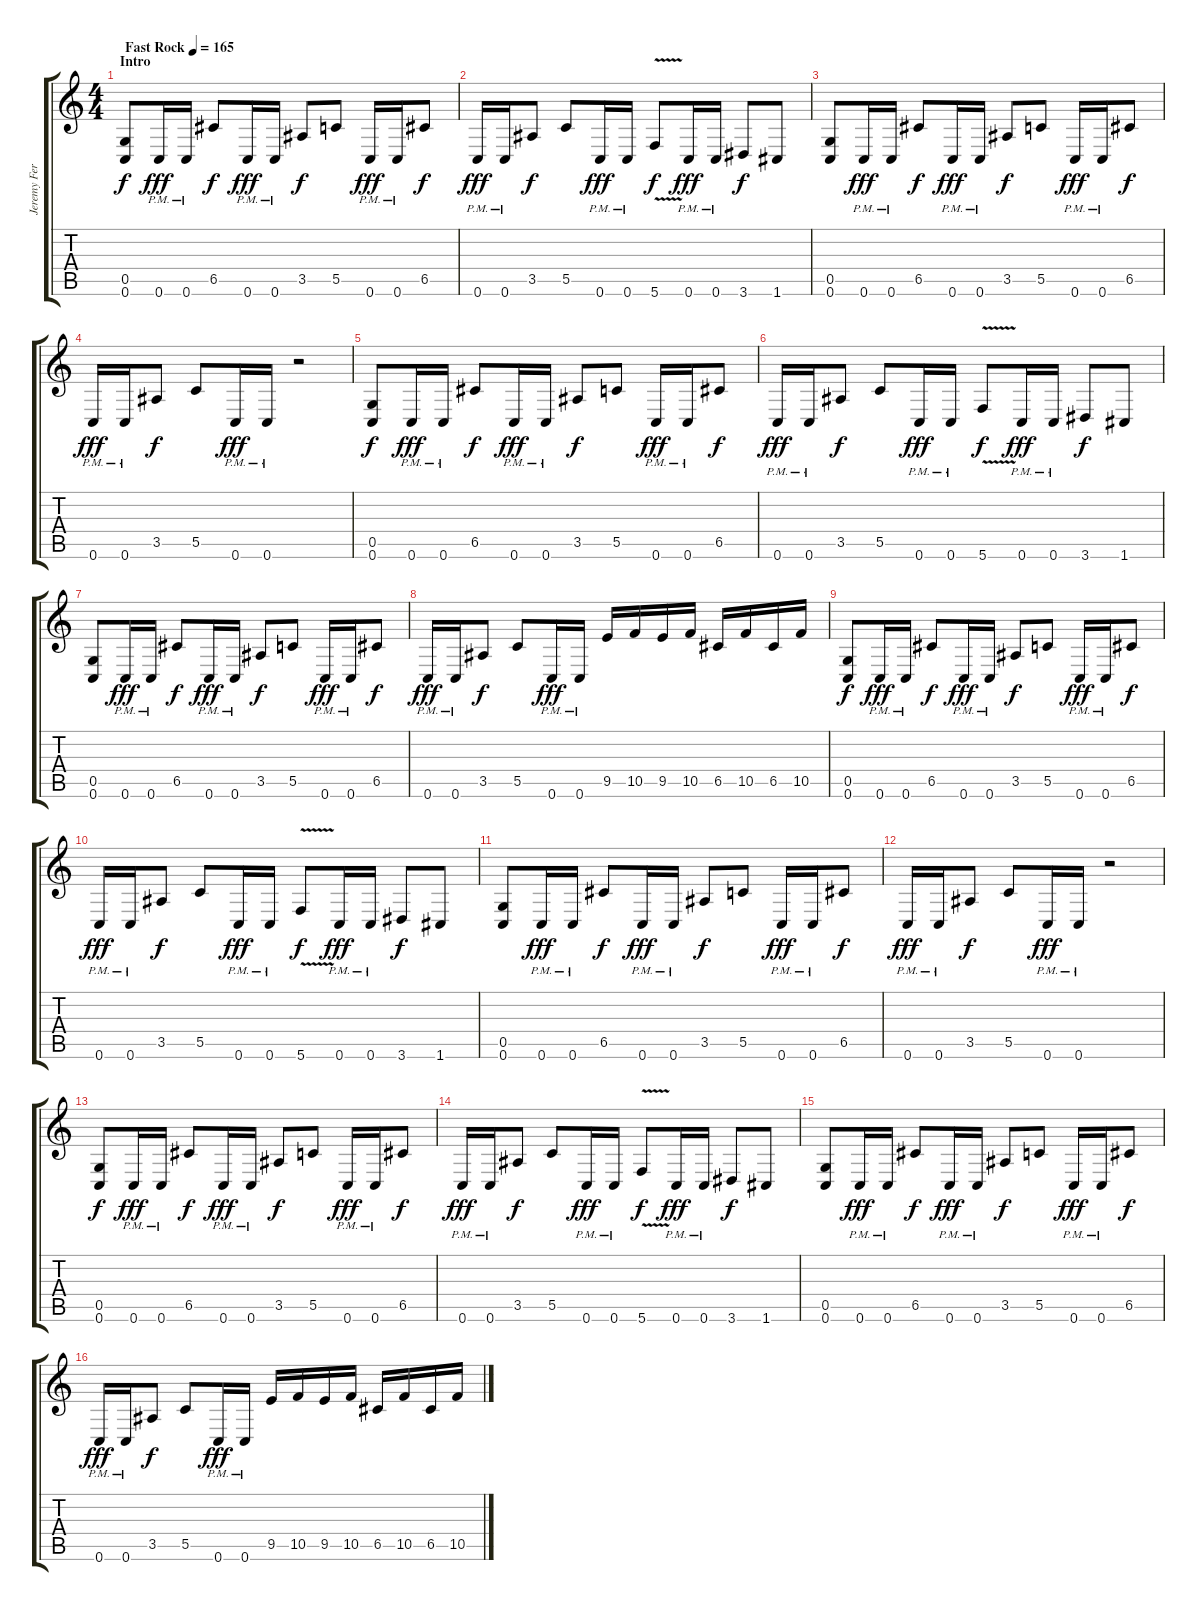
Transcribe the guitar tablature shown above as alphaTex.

\track ("Jeremy Ferguson (Jinxx)" "Jeremy Fer") {instrument overdrivenguitar}
\staff {score tabs}
\tuning (D4 A3 F3 C3 G2 C2) {hide}
\ts (4 4)
\section ("" "Intro")
\tempo (165 "Fast Rock")
\clef g2
\ks c
(0.5 0.6).8{dy f instrument overdrivenguitar} 0.6{pm}.16{dy fff} 0.6{pm}.16 6.5.8{dy f} 0.6{pm}.16{dy fff} 0.6{pm}.16 3.5.8{dy f} 5.5.8 0.6{pm}.16{dy fff} 0.6{pm}.16 6.5.8{dy f} |
0.6{pm}.16{dy fff} 0.6{pm}.16 3.5.8{dy f} 5.5.8 0.6{pm}.16{dy fff} 0.6{pm}.16 5.6{v}.8{dy f} 0.6{pm}.16{dy fff} 0.6{pm}.16 3.6.8{dy f} 1.6.8 |
(0.5 0.6).8 0.6{pm}.16{dy fff} 0.6{pm}.16 6.5.8{dy f} 0.6{pm}.16{dy fff} 0.6{pm}.16 3.5.8{dy f} 5.5.8 0.6{pm}.16{dy fff} 0.6{pm}.16 6.5.8{dy f} |
0.6{pm}.16{dy fff} 0.6{pm}.16 3.5.8{dy f} 5.5.8 0.6{pm}.16{dy fff} 0.6{pm}.16 r.2 |
(0.5 0.6).8{dy f} 0.6{pm}.16{dy fff} 0.6{pm}.16 6.5.8{dy f} 0.6{pm}.16{dy fff} 0.6{pm}.16 3.5.8{dy f} 5.5.8 0.6{pm}.16{dy fff} 0.6{pm}.16 6.5.8{dy f} |
0.6{pm}.16{dy fff} 0.6{pm}.16 3.5.8{dy f} 5.5.8 0.6{pm}.16{dy fff} 0.6{pm}.16 5.6{v}.8{dy f} 0.6{pm}.16{dy fff} 0.6{pm}.16 3.6.8{dy f} 1.6.8 |
(0.5 0.6).8 0.6{pm}.16{dy fff} 0.6{pm}.16 6.5.8{dy f} 0.6{pm}.16{dy fff} 0.6{pm}.16 3.5.8{dy f} 5.5.8 0.6{pm}.16{dy fff} 0.6{pm}.16 6.5.8{dy f} |
0.6{pm}.16{dy fff} 0.6{pm}.16 3.5.8{dy f} 5.5.8 0.6{pm}.16{dy fff} 0.6{pm}.16 9.5.16 10.5.16 9.5.16 10.5.16 6.5.16 10.5.16 6.5.16 10.5.16 |
(0.5 0.6).8{dy f} 0.6{pm}.16{dy fff} 0.6{pm}.16 6.5.8{dy f} 0.6{pm}.16{dy fff} 0.6{pm}.16 3.5.8{dy f} 5.5.8 0.6{pm}.16{dy fff} 0.6{pm}.16 6.5.8{dy f} |
0.6{pm}.16{dy fff} 0.6{pm}.16 3.5.8{dy f} 5.5.8 0.6{pm}.16{dy fff} 0.6{pm}.16 5.6{v}.8{dy f} 0.6{pm}.16{dy fff} 0.6{pm}.16 3.6.8{dy f} 1.6.8 |
(0.5 0.6).8 0.6{pm}.16{dy fff} 0.6{pm}.16 6.5.8{dy f} 0.6{pm}.16{dy fff} 0.6{pm}.16 3.5.8{dy f} 5.5.8 0.6{pm}.16{dy fff} 0.6{pm}.16 6.5.8{dy f} |
0.6{pm}.16{dy fff} 0.6{pm}.16 3.5.8{dy f} 5.5.8 0.6{pm}.16{dy fff} 0.6{pm}.16 r.2 |
(0.5 0.6).8{dy f} 0.6{pm}.16{dy fff} 0.6{pm}.16 6.5.8{dy f} 0.6{pm}.16{dy fff} 0.6{pm}.16 3.5.8{dy f} 5.5.8 0.6{pm}.16{dy fff} 0.6{pm}.16 6.5.8{dy f} |
0.6{pm}.16{dy fff} 0.6{pm}.16 3.5.8{dy f} 5.5.8 0.6{pm}.16{dy fff} 0.6{pm}.16 5.6{v}.8{dy f} 0.6{pm}.16{dy fff} 0.6{pm}.16 3.6.8{dy f} 1.6.8 |
(0.5 0.6).8 0.6{pm}.16{dy fff} 0.6{pm}.16 6.5.8{dy f} 0.6{pm}.16{dy fff} 0.6{pm}.16 3.5.8{dy f} 5.5.8 0.6{pm}.16{dy fff} 0.6{pm}.16 6.5.8{dy f} |
0.6{pm}.16{dy fff} 0.6{pm}.16 3.5.8{dy f} 5.5.8 0.6{pm}.16{dy fff} 0.6{pm}.16 9.5.16 10.5.16 9.5.16 10.5.16 6.5.16 10.5.16 6.5.16 10.5.16
